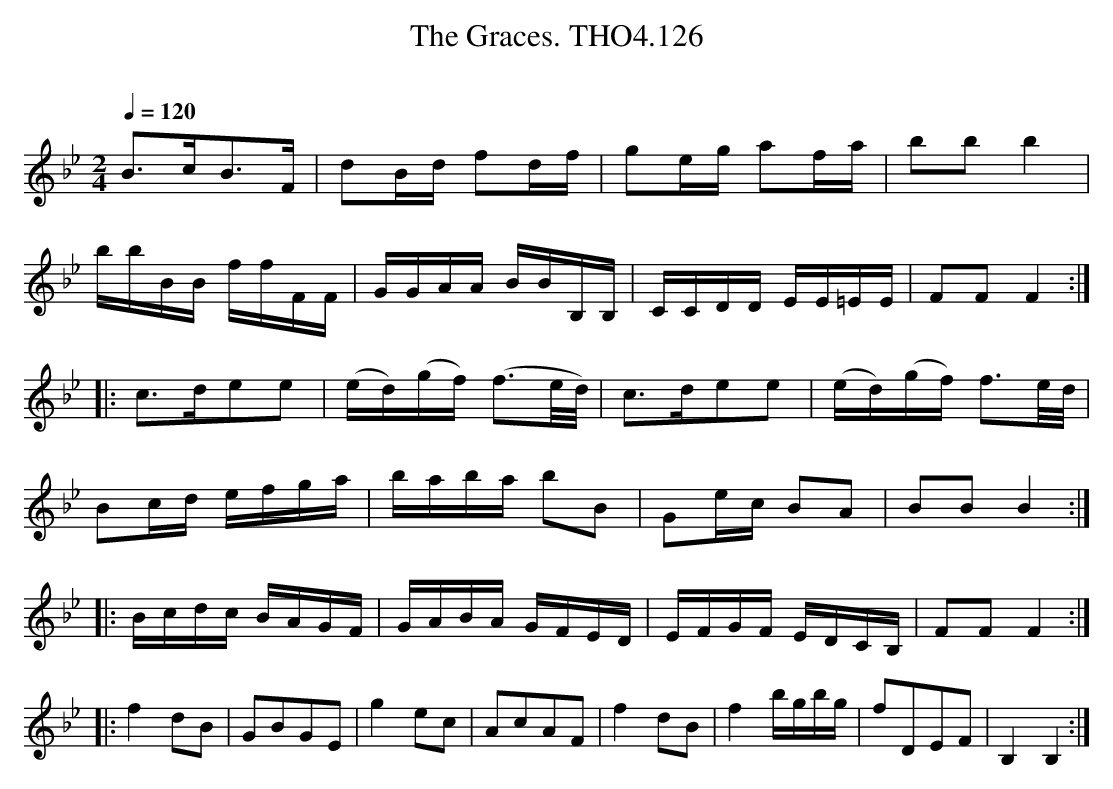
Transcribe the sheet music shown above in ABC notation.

X:1
T:Graces. THO4.126, The
O:
M:2/4
L:1/16
Q:1/4=120
K:Bb
B2>c2B2>F2|d2Bd f2df|g2eg a2fa|b2b2 b4|
bbBB ffFF|GGAA BBB,B,|CCDD EE=EE|F2F2 F4:|
|:c2>d2e2e2|(ed)(gf) (f3e/d/)|c2>d2e2e2|(ed)(gf) f3e/d/|
B2cd efga|baba b2B2|G2ec B2A2|B2B2B4:|
|:Bcdc BAGF|GABA GFED|EFGF EDCB,|F2F2F4:|
L:1/8
|:f2 dB|GBGE|g2 ec|AcAF|f2 dB|f2 b/g/b/g/|fDEF|B,2B,2:|
